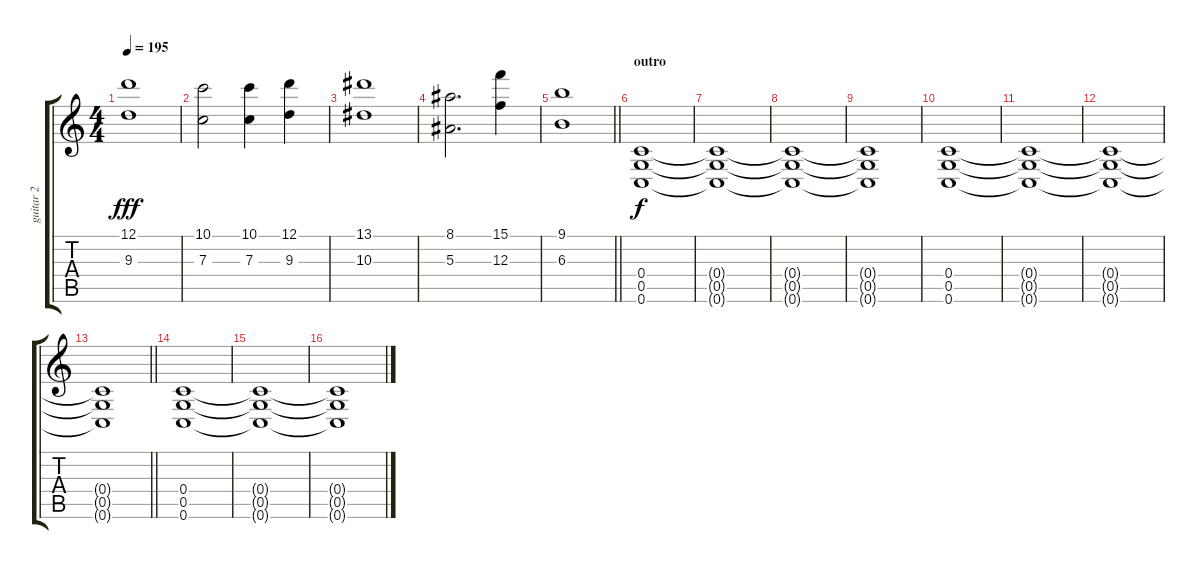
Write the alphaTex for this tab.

\track ("guitar 2" "guitar 2") {instrument overdrivenguitar}
\staff {score tabs}
\tuning (D4 A3 F3 C3 G2 C2) {hide}
\ts (4 4)
\tempo 195
\clef g2
\ks c
(12.1 9.3).1{dy fff} |
(10.1 7.3).2 (10.1 7.3).4 (12.1 9.3).4 |
(13.1 10.3).1 |
(8.1 5.3).2{d} (15.1 12.3).4 |
\barLineRight lightlight
(9.1 6.3).1 |
\section ("" "outro")
(0.4 0.5 0.6).1{dy f} |
(0.4{t} 0.5{t} 0.6{t}).1 |
(0.4{t} 0.5{t} 0.6{t}).1 |
(0.4{t} 0.5{t} 0.6{t}).1 |
(0.4 0.5 0.6).1 |
(0.4{t} 0.5{t} 0.6{t}).1 |
(0.4{t} 0.5{t} 0.6{t}).1 |
\barLineRight lightlight
(0.4{t} 0.5{t} 0.6{t}).1 |
(0.4 0.5 0.6).1 |
(0.4{t} 0.5{t} 0.6{t}).1 |
(0.4{t} 0.5{t} 0.6{t}).1
